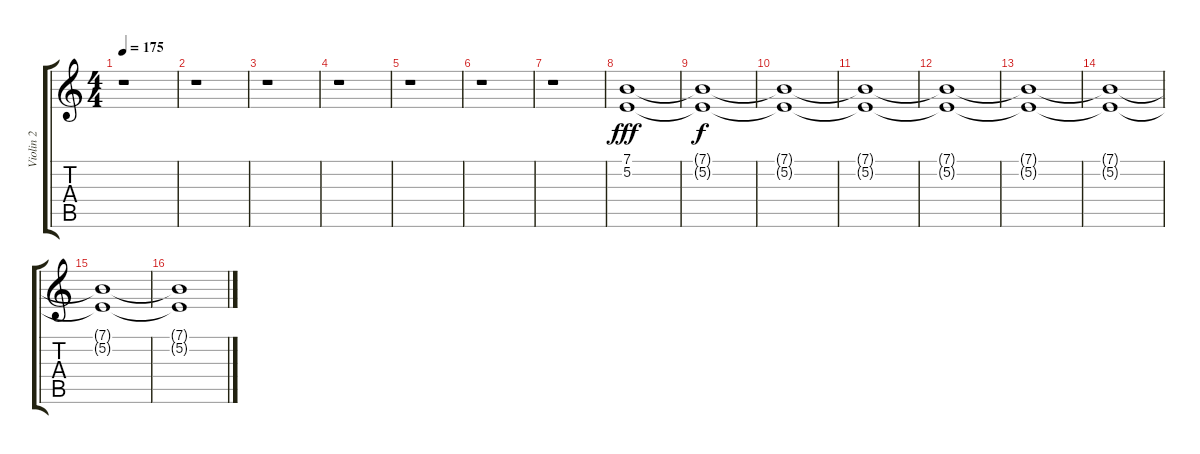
\track ("Violin 2" "Violin 2") {instrument tremolostrings}
\staff {score tabs}
\tuning (E4 B3 G3 D3 A2 E2) {hide}
\ts (4 4)
\tempo 175
\clef g2
\ks c
r.1{dy f} |
r.1 |
r.1 |
r.1 |
r.1 |
r.1 |
r.1 |
(7.1 5.2).1{dy fff volume 14} |
(7.1{t} 5.2{t}).1{dy f} |
(7.1{t} 5.2{t}).1 |
(7.1{t} 5.2{t}).1 |
(7.1{t} 5.2{t}).1 |
(7.1{t} 5.2{t}).1 |
(7.1{t} 5.2{t}).1 |
(7.1{t} 5.2{t}).1 |
(7.1{t} 5.2{t}).1
